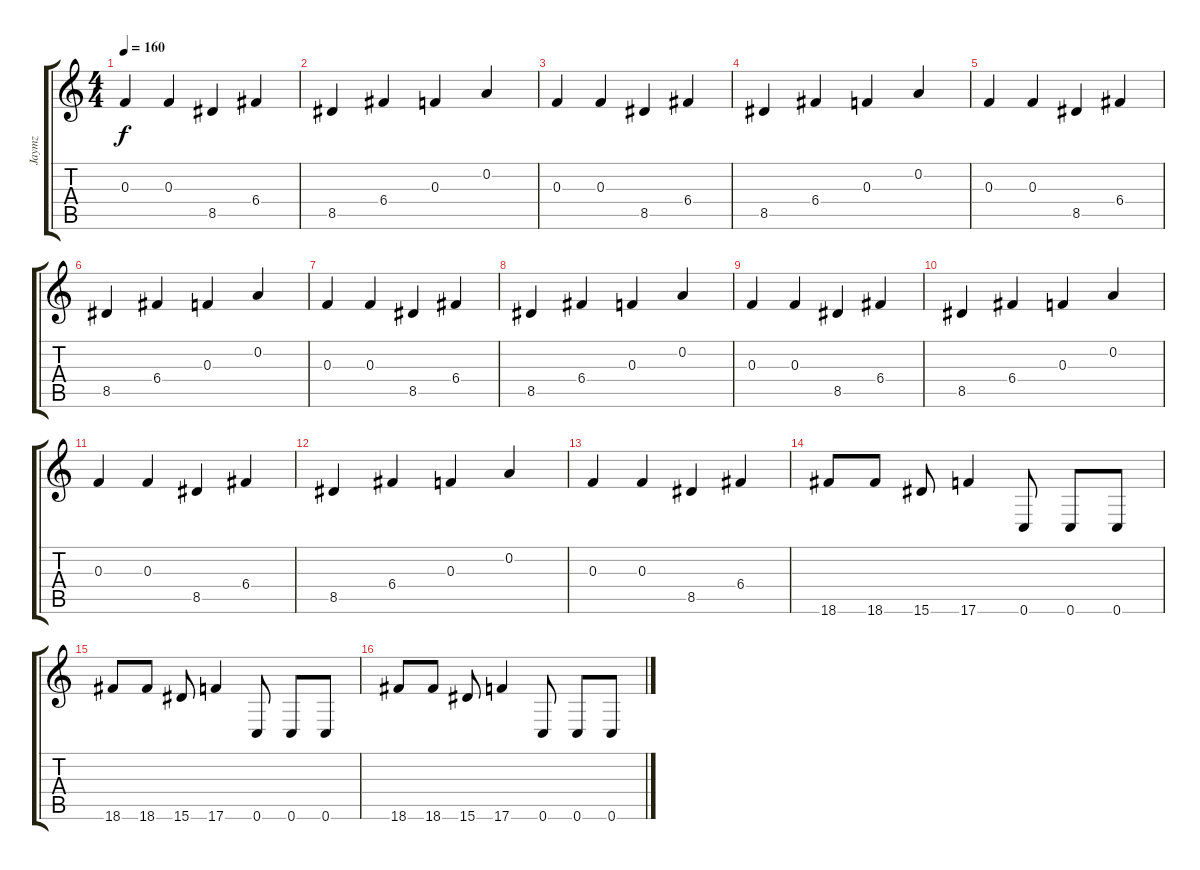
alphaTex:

\track ("Jaymz" "Jaymz") {instrument distortionguitar}
\staff {score tabs}
\tuning (D4 A3 F3 C3 G2 C2) {hide}
\ts (4 4)
\tempo 160
\clef g2
\ks c
0.3.4{dy f} 0.3.4 8.5.4 6.4.4 |
8.5.4{instrument electricguitarclean} 6.4.4 0.3.4 0.2.4 |
0.3.4 0.3.4 8.5.4 6.4.4 |
8.5.4{instrument electricguitarclean} 6.4.4 0.3.4 0.2.4 |
0.3.4 0.3.4 8.5.4 6.4.4 |
8.5.4{instrument electricguitarclean} 6.4.4 0.3.4 0.2.4 |
0.3.4 0.3.4 8.5.4 6.4.4 |
8.5.4{instrument electricguitarclean} 6.4.4 0.3.4 0.2.4 |
0.3.4 0.3.4 8.5.4 6.4.4 |
8.5.4{instrument electricguitarclean} 6.4.4 0.3.4 0.2.4 |
0.3.4 0.3.4 8.5.4 6.4.4 |
8.5.4{instrument electricguitarclean} 6.4.4 0.3.4 0.2.4 |
0.3.4 0.3.4 8.5.4 6.4.4 |
18.6.8{instrument distortionguitar} 18.6.8 15.6.8 17.6.4 0.6.8 0.6.8 0.6.8 |
18.6.8 18.6.8 15.6.8 17.6.4 0.6.8 0.6.8 0.6.8 |
18.6.8 18.6.8 15.6.8 17.6.4 0.6.8 0.6.8 0.6.8
